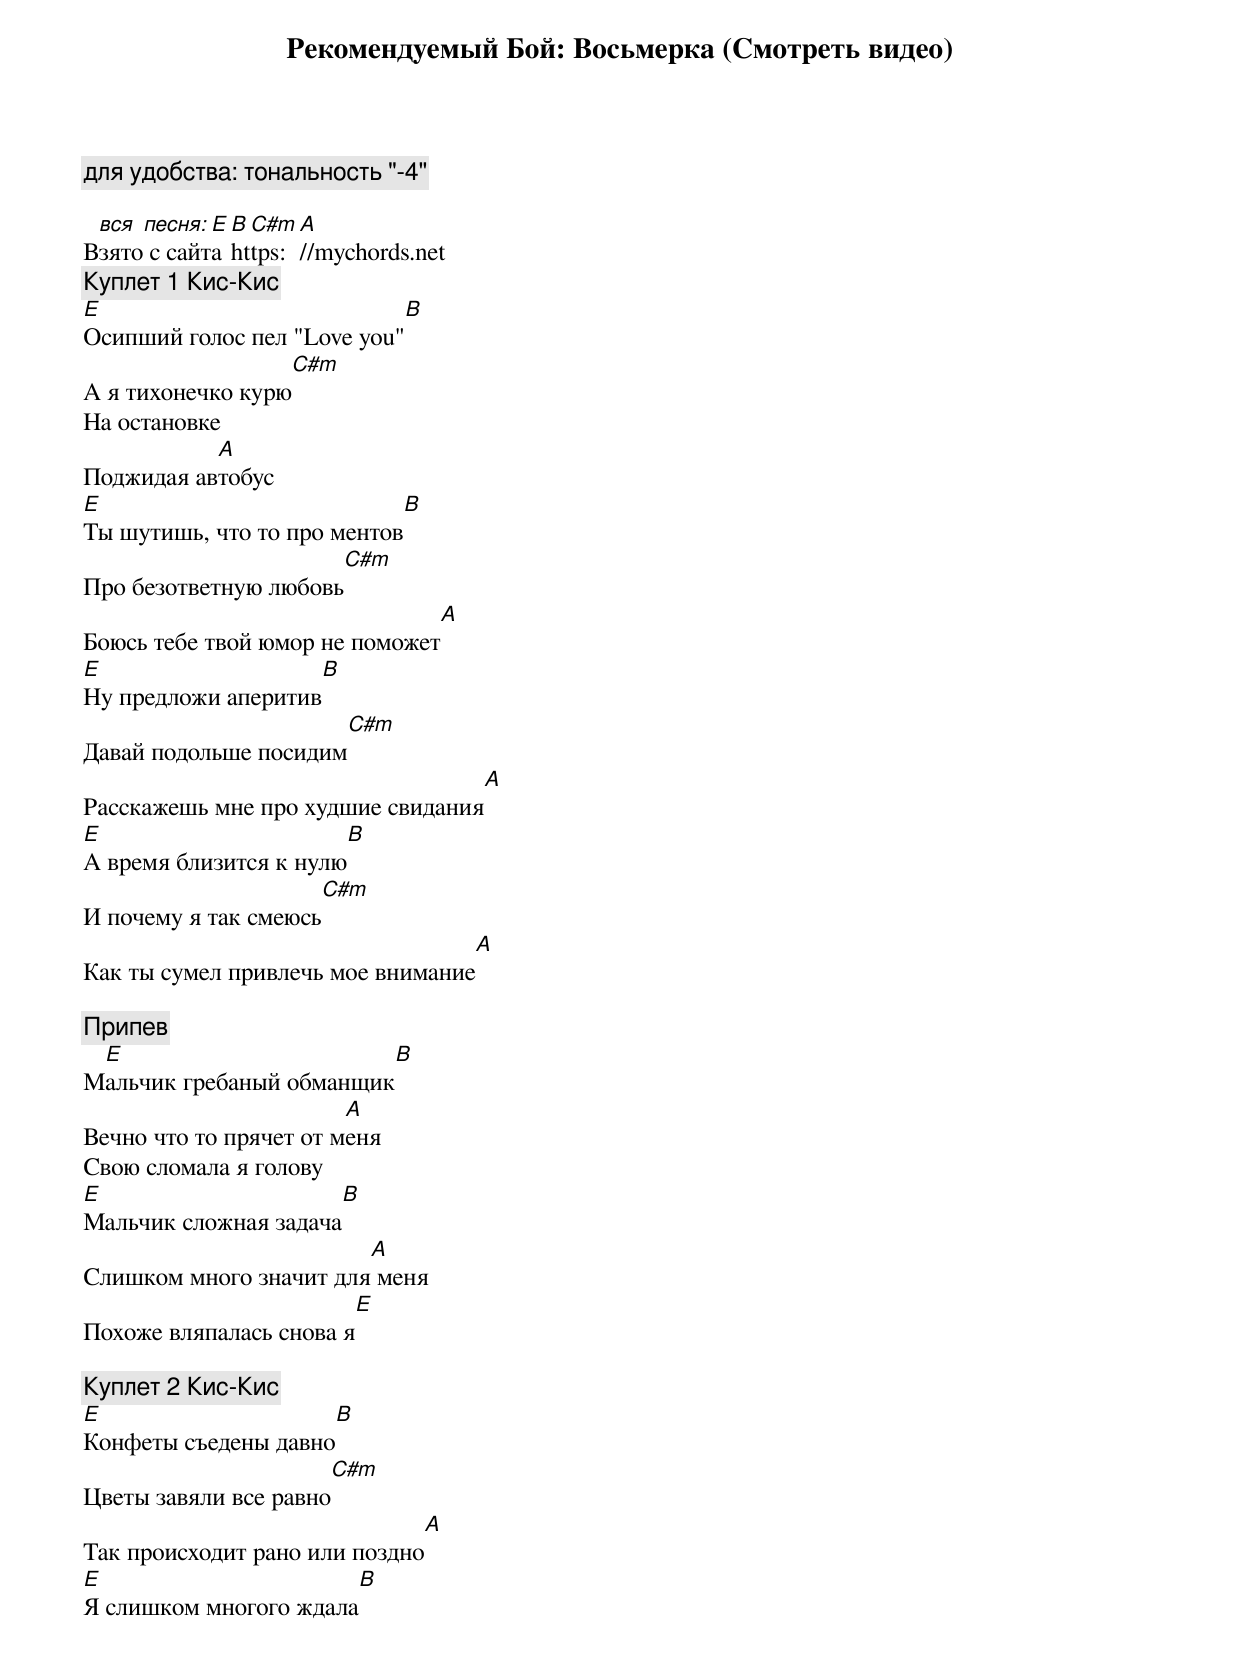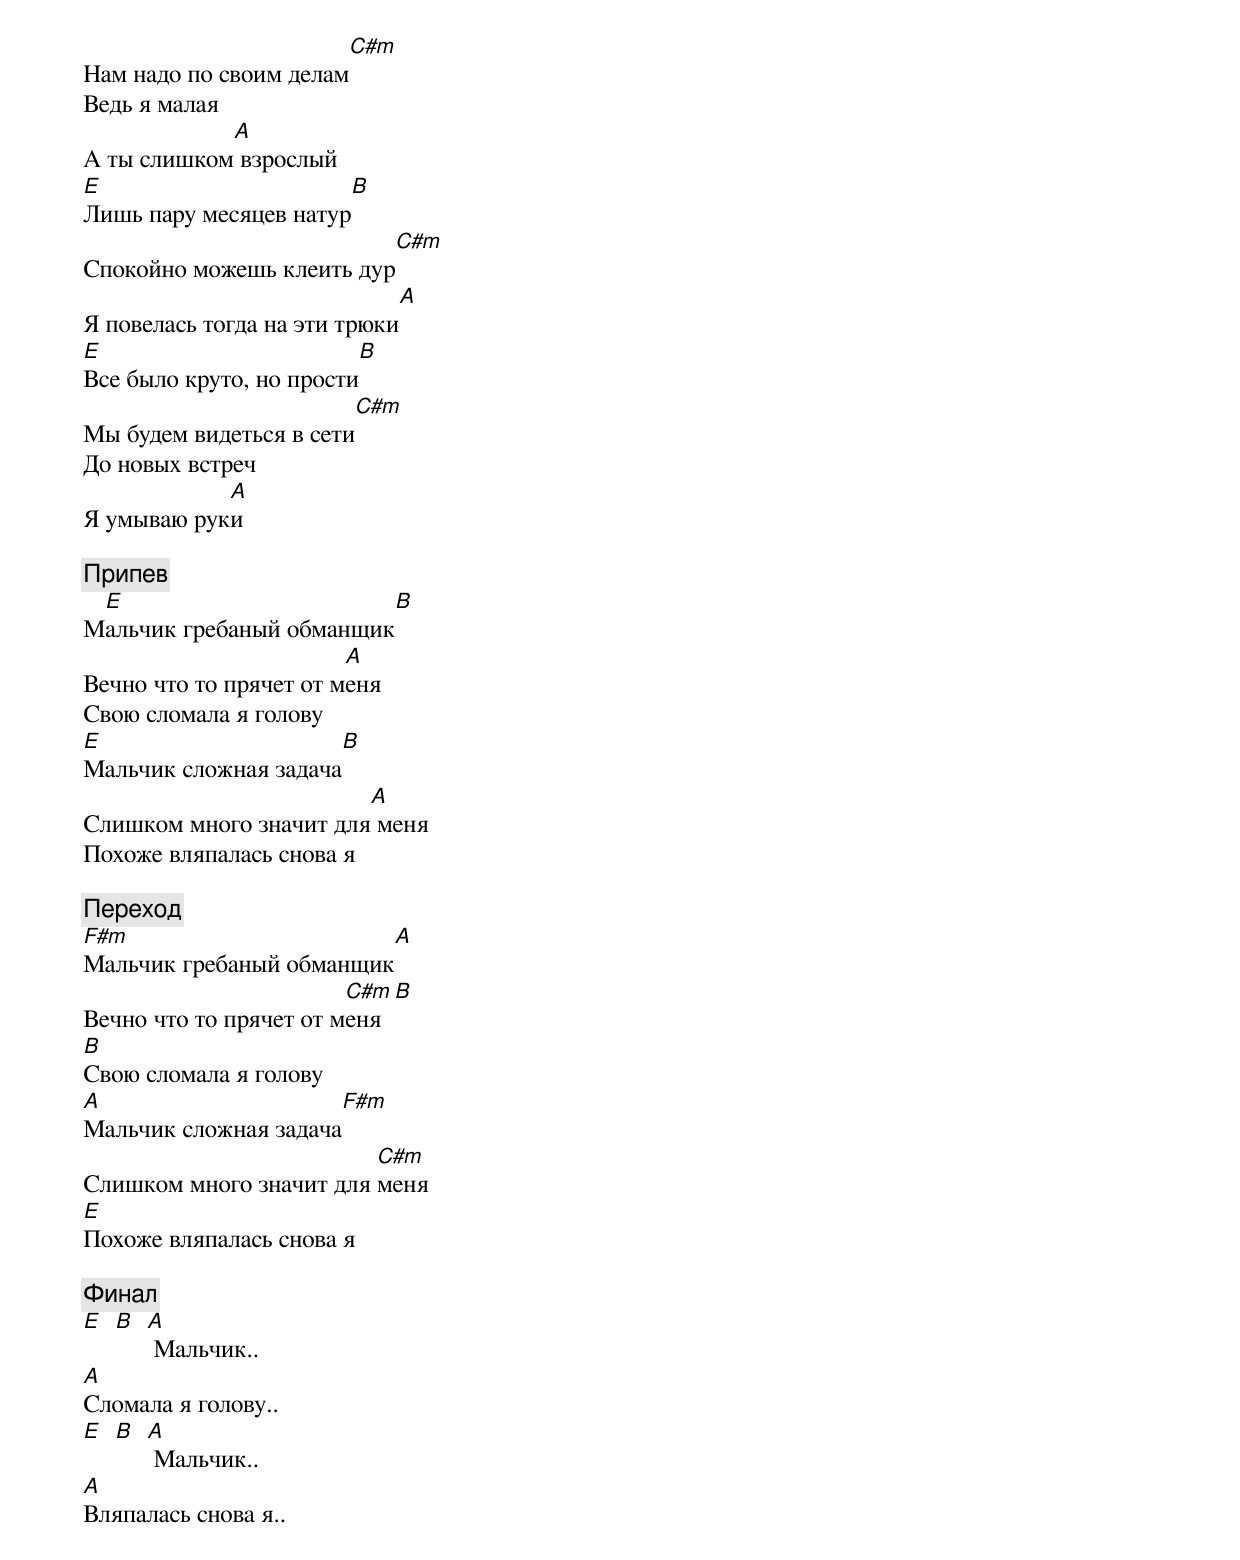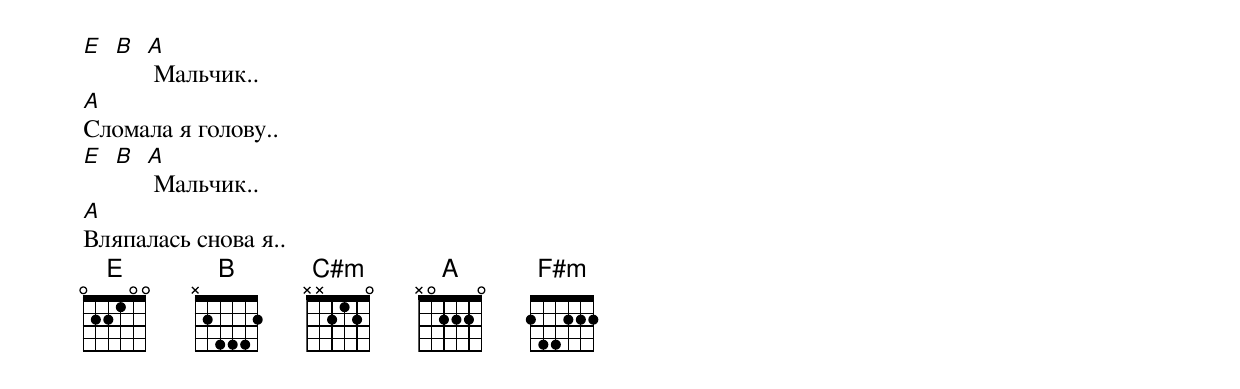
Рекомендуемый Бой: Восьмерка (Смотреть видео)

для удобства: тональность "-4"

 вся песня: E B C#m A
Взято с сайта https://mychords.net
[Куплет 1 Кис-Кис]
E                                 B
Осипший голос пел "Love you"
                        C#m
А я тихонечко курю
На остановке
           A
Поджидая автобус
E                                       B
Ты шутишь, что то про ментов
                            C#m
Про безответную любовь
                                  A
Боюсь тебе твой юмор не поможет
E                             B
Ну предложи аперитив
                            C#m
Давай подольше посидим
                                    A
Расскажешь мне про худшие свидания
E                                B
А время близится к нулю
                            C#m
И почему я так смеюсь
                                     A
Как ты сумел привлечь мое внимание

[Припев]
 E                                 B
Мальчик гребаный обманщик
                        A
Вечно что то прячет от меня
Свою сломала я голову
E                                 B
Мальчик сложная задача
                        A
Слишком много значит для меня
                                          E
Похоже вляпалась снова я

[Куплет 2 Кис-Кис]
E                                  B
Конфеты съедены давно
                                     C#m
Цветы завяли все равно
                                  A
Так происходит рано или поздно
E                                  B
Я слишком многого ждала
                                  C#m
Нам надо по своим делам
Ведь я малая
            A
А ты слишком взрослый
E                                  B
Лишь пару месяцев натур
                                 C#m
Спокойно можешь клеить дур
                                  A
Я повелась тогда на эти трюки
E                                  B
Все было круто, но прости
                                  C#m
Мы будем видеться в сети
До новых встреч
            A
Я умываю руки

[Припев]
 E                                 B
Мальчик гребаный обманщик
                        A
Вечно что то прячет от меня
Свою сломала я голову
E                                 B
Мальчик сложная задача
                        A
Слишком много значит для меня
Похоже вляпалась снова я

[Переход]
F#m                         A
Мальчик гребаный обманщик
                        C#m          B
Вечно что то прячет от меня
B
Свою сломала я голову
A                               F#m
Мальчик сложная задача
                         C#m
Слишком много значит для меня
E
Похоже вляпалась снова я

[Финал]
E B A
     Мальчик..
A
Сломала я голову..
E B A
     Мальчик..
A
Вляпалась снова я..
E B A
     Мальчик..
A
Сломала я голову..
E B A
     Мальчик..
A
Вляпалась снова я..
